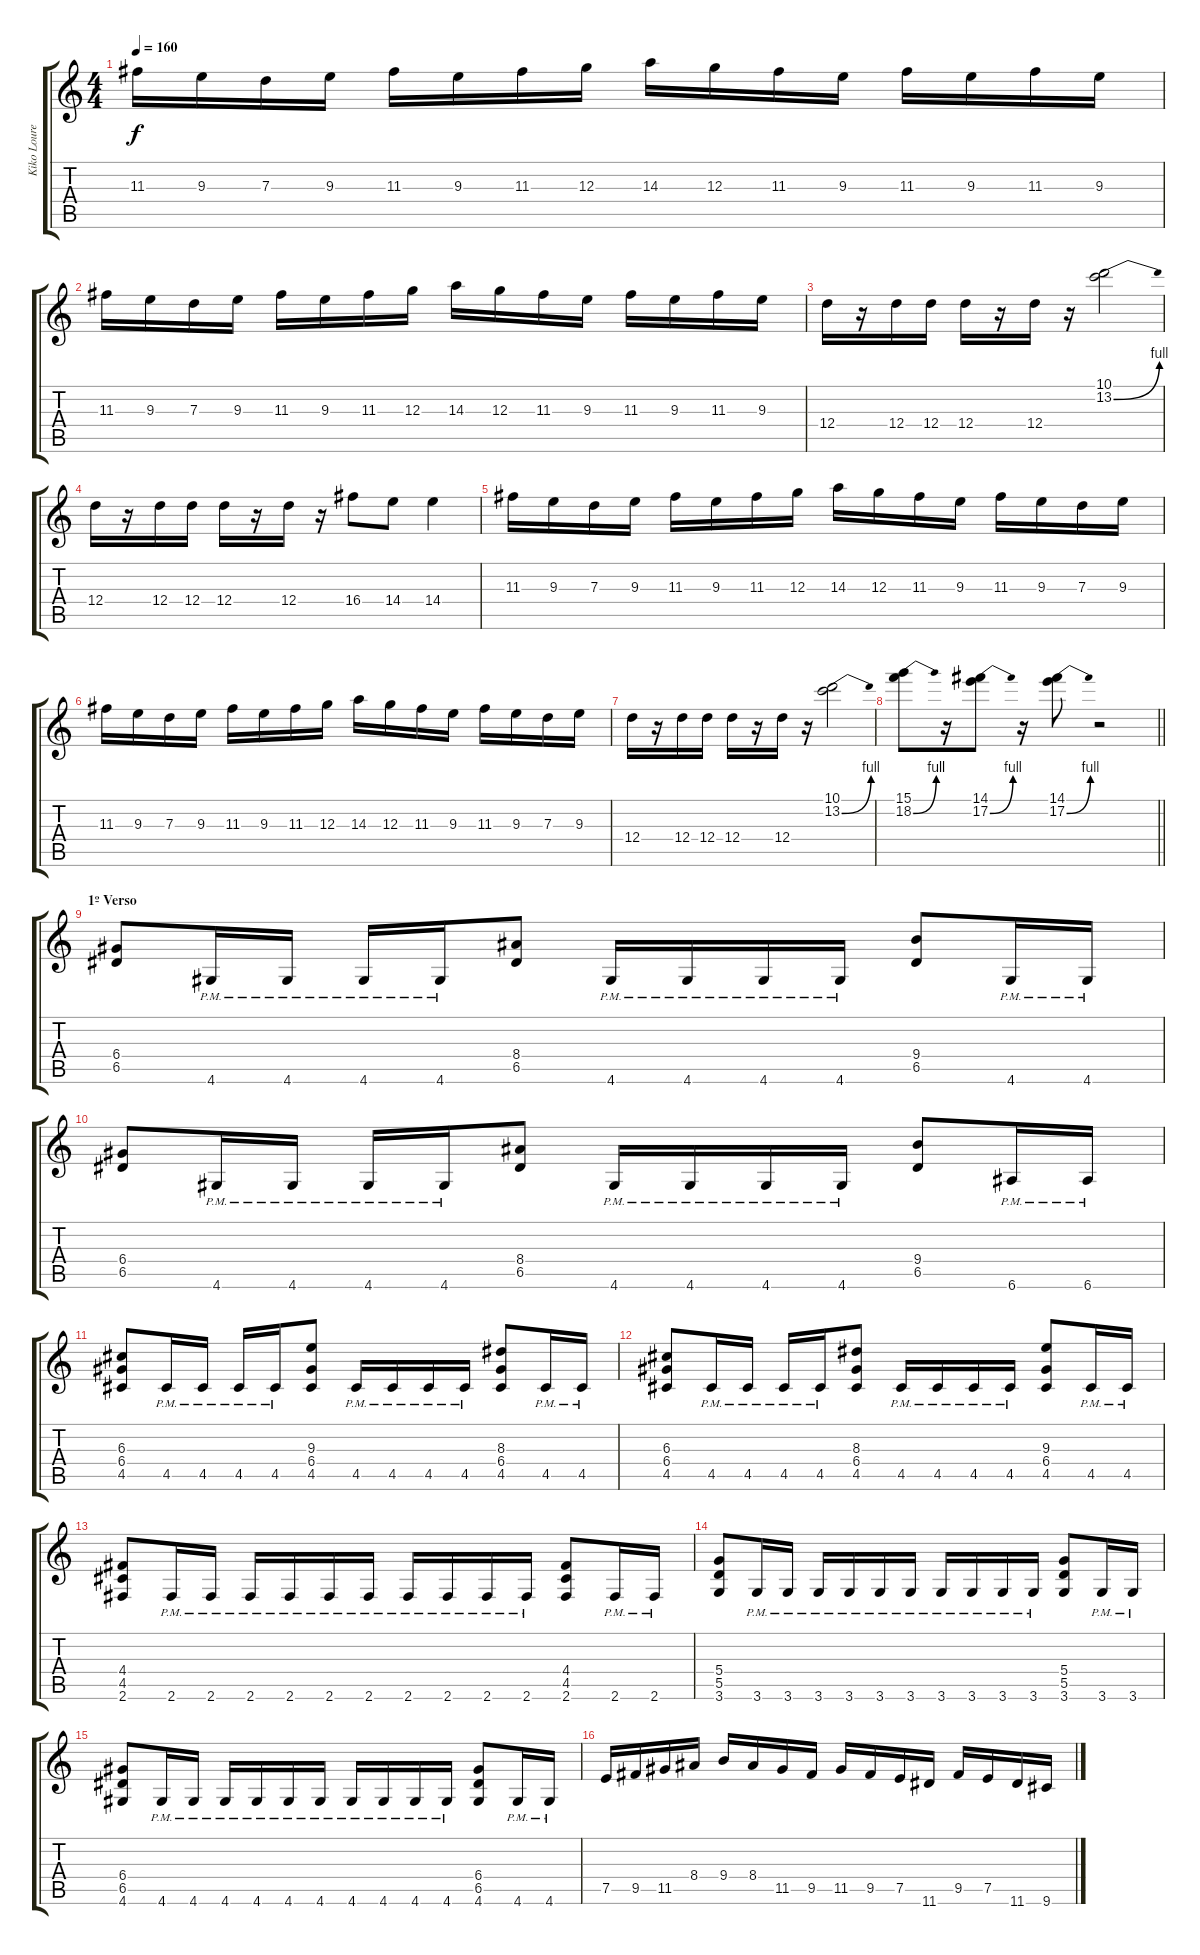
\track ("Kiko Loureiro" "Kiko Loure") {instrument contrabass}
\staff {score tabs}
\tuning (E4 B3 G3 D3 A2 E2) {hide}
\ts (4 4)
\tempo 160
\clef g2
\ks c
11.3.16{dy f} 9.3.16 7.3.16 9.3.16 11.3.16 9.3.16 11.3.16 12.3.16 14.3.16 12.3.16 11.3.16 9.3.16 11.3.16 9.3.16 11.3.16 9.3.16 |
11.3.16 9.3.16 7.3.16 9.3.16 11.3.16 9.3.16 11.3.16 12.3.16 14.3.16 12.3.16 11.3.16 9.3.16 11.3.16 9.3.16 11.3.16 9.3.16 |
12.4.16 r.16 12.4.16 12.4.16 12.4.16 r.16 12.4.16 r.16 (10.1 13.2{be (bend 0 0 60 4)}).2 |
12.4.16 r.16 12.4.16 12.4.16 12.4.16 r.16 12.4.16 r.16 16.4.8 14.4.8 14.4.4 |
11.3.16 9.3.16 7.3.16 9.3.16 11.3.16 9.3.16 11.3.16 12.3.16 14.3.16 12.3.16 11.3.16 9.3.16 11.3.16 9.3.16 7.3.16 9.3.16 |
11.3.16 9.3.16 7.3.16 9.3.16 11.3.16 9.3.16 11.3.16 12.3.16 14.3.16 12.3.16 11.3.16 9.3.16 11.3.16 9.3.16 7.3.16 9.3.16 |
12.4.16 r.16 12.4.16 12.4.16 12.4.16 r.16 12.4.16 r.16 (10.1 13.2{be (bend 0 0 60 4)}).2 |
\barLineRight lightlight
(15.1 18.2{be (bend 0 0 60 4)}).8 r.16 (14.1 17.2{be (bend 0 0 60 4)}).8 r.16 (14.1 17.2{be (bend 0 0 60 4)}).8 r.2 |
\section ("" "1º Verso")
(6.4 6.5).8 4.6{pm}.16 4.6{pm}.16 4.6{pm}.16 4.6{pm}.16 (8.4 6.5).8 4.6{pm}.16 4.6{pm}.16 4.6{pm}.16 4.6{pm}.16 (9.4 6.5).8 4.6{pm}.16 4.6{pm}.16 |
(6.4 6.5).8 4.6{pm}.16 4.6{pm}.16 4.6{pm}.16 4.6{pm}.16 (8.4 6.5).8 4.6{pm}.16 4.6{pm}.16 4.6{pm}.16 4.6{pm}.16 (9.4 6.5).8 6.6{pm}.16 6.6{pm}.16 |
(6.3 6.4 4.5).8 4.5{pm}.16 4.5{pm}.16 4.5{pm}.16 4.5{pm}.16 (9.3 6.4 4.5).8 4.5{pm}.16 4.5{pm}.16 4.5{pm}.16 4.5{pm}.16 (8.3 6.4 4.5).8 4.5{pm}.16 4.5{pm}.16 |
(6.3 6.4 4.5).8 4.5{pm}.16 4.5{pm}.16 4.5{pm}.16 4.5{pm}.16 (8.3 6.4 4.5).8 4.5{pm}.16 4.5{pm}.16 4.5{pm}.16 4.5{pm}.16 (9.3 6.4 4.5).8 4.5{pm}.16 4.5{pm}.16 |
(4.4 4.5 2.6).8 2.6{pm}.16 2.6{pm}.16 2.6{pm}.16 2.6{pm}.16 2.6{pm}.16 2.6{pm}.16 2.6{pm}.16 2.6{pm}.16 2.6{pm}.16 2.6{pm}.16 (4.4 4.5 2.6).8 2.6{pm}.16 2.6{pm}.16 |
(5.4 5.5 3.6).8 3.6{pm}.16 3.6{pm}.16 3.6{pm}.16 3.6{pm}.16 3.6{pm}.16 3.6{pm}.16 3.6{pm}.16 3.6{pm}.16 3.6{pm}.16 3.6{pm}.16 (5.4 5.5 3.6).8 3.6{pm}.16 3.6{pm}.16 |
(6.4 6.5 4.6).8 4.6{pm}.16 4.6{pm}.16 4.6{pm}.16 4.6{pm}.16 4.6{pm}.16 4.6{pm}.16 4.6{pm}.16 4.6{pm}.16 4.6{pm}.16 4.6{pm}.16 (6.4 6.5 4.6).8 4.6{pm}.16 4.6{pm}.16 |
7.5.16 9.5.16 11.5.16 8.4.16 9.4.16 8.4.16 11.5.16 9.5.16 11.5.16 9.5.16 7.5.16 11.6.16 9.5.16 7.5.16 11.6.16 9.6.16
